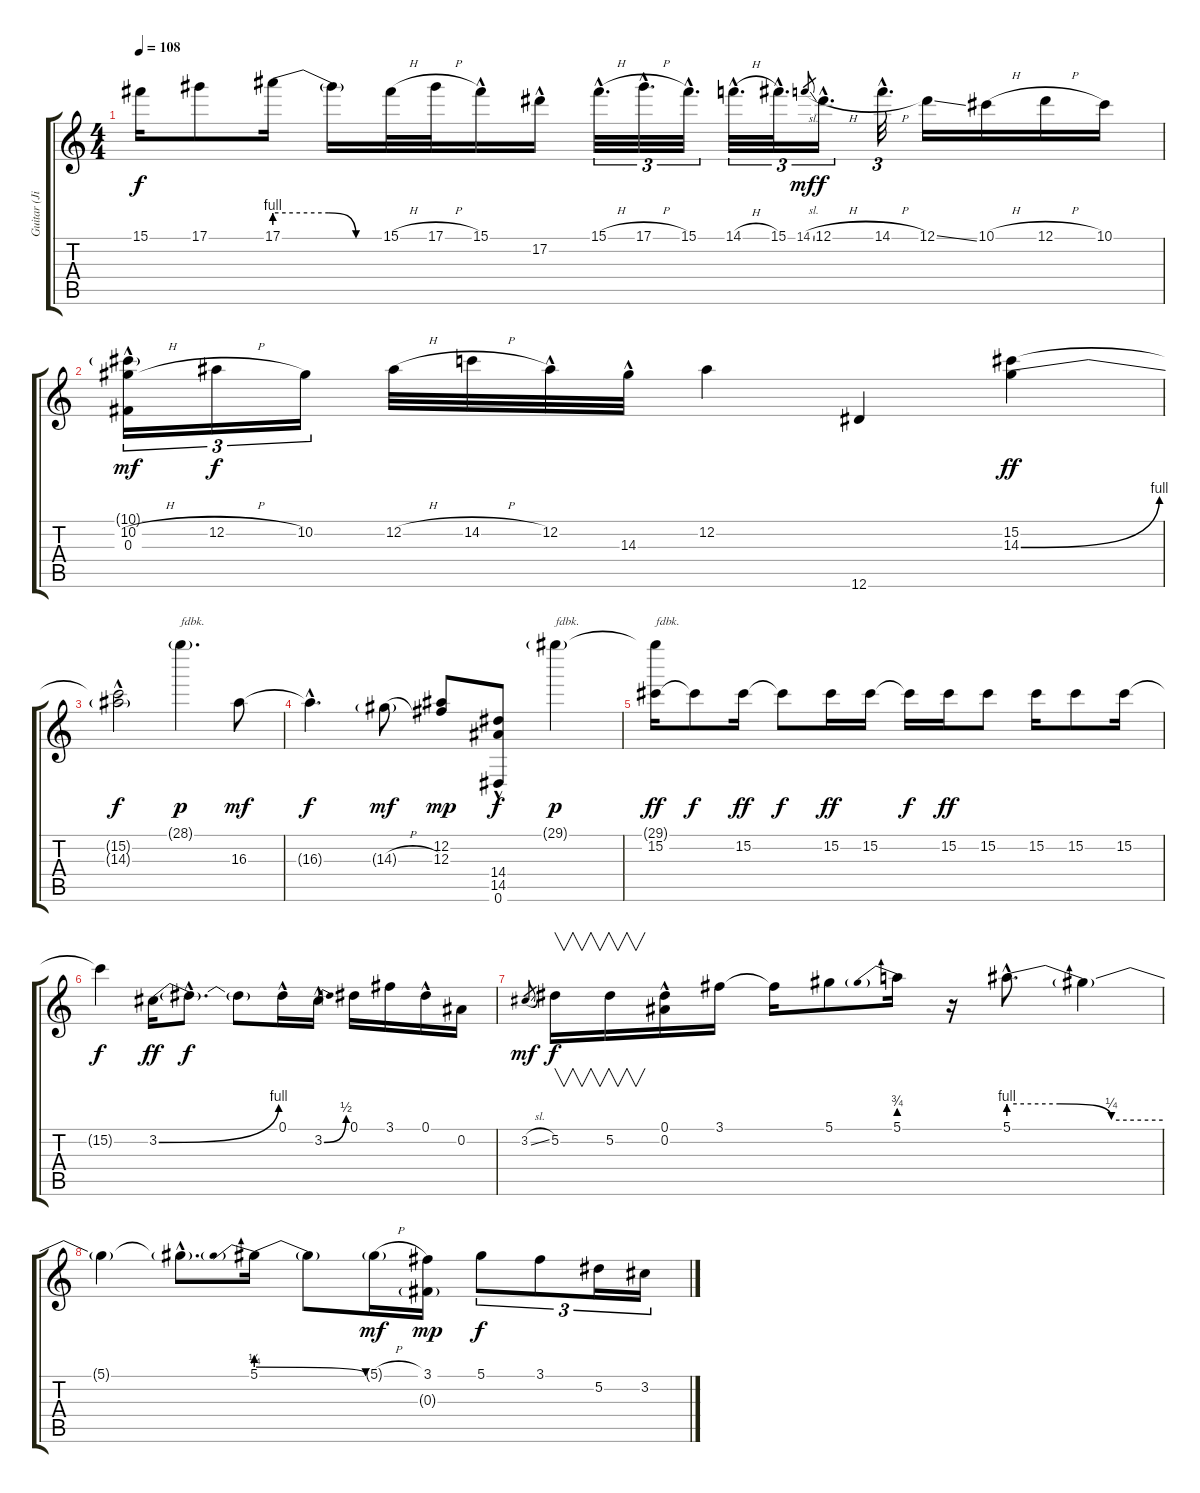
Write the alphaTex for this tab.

\track ("Guitar (Jimi Hendrix)" "Guitar (Ji") {instrument overdrivenguitar}
\staff {score tabs}
\tuning (Eb4 Bb3 Gb3 Db3 Ab2 Eb2) {hide}
\ts (4 4)
\tempo 108
\clef g2
\ks c
15.1.16{dy f} 17.1.8 17.1{be (custom 0 4 30 4 45 0 60 0)}.16 17.1{t}.16 15.1{h}.32 17.1{h}.32 15.1{hac}.16 17.2{hac}.16 15.1{h hac}.32{d tu (3 2)} 17.1{h hac}.32{d tu (3 2)} 15.1{hac}.32{d tu (3 2)} 14.1{h hac}.32{d tu (3 2)} 15.1{hac}.32{d tu (3 2)} 14.1{sl}.8{gr dy mf} 12.1{h hac}.16{d tu (3 2) dy f} 14.1{h hac}.32{d tu (3 2)} 12.1{ss}.16 10.1{h}.16 12.1{h}.16 10.1.16 |
(10.1{g hac} 10.2{h} 0.3{hac}).16{tu (3 2) dy mf} 12.2{h}.16{tu (3 2) dy f} 10.2.16{tu (3 2)} 12.2{h}.32 14.2{h}.32 12.2{hac}.32 14.3{hac}.32 12.2.4 12.6.4 (15.2 14.3{be (bend 0 0 60 4)}).4{dy ff} |
(15.2{hac t} 14.3{t}).2{dy f} 28.1{g}.4{d txt "fdbk." dy p} 16.3.8{dy mf} |
16.3{hac t}.4{d dy f} 14.3{h g}.8{dy mf} (12.2 12.3).8{dy mp} (14.4{hac} 14.5{hac} 0.6{hac}).8{dy f} 29.1{g}.4{txt "fdbk." dy p} |
(29.1{t} 15.2).16{txt "fdbk." dy ff} 15.2{t}.8{dy f} 15.2.16{dy ff} 15.2{t}.8{dy f} 15.2.16{dy ff} 15.2.16 15.2{t}.16{dy f} 15.2.16{dy ff} 15.2.8 15.2.16 15.2.8 15.2.16 |
15.2{t}.4{dy f} 3.2{be (bend 0 0 60 4)}.16{dy ff} 3.2{hac t}.8{d dy f} 3.2{t}.8 0.1{hac}.16 3.2{be (bend 0 0 60 2) hac}.16 0.1.16 3.1.16 0.1{hac}.16 0.2.16 |
3.2{sl}.8{gr dy mf} 5.2.16{v dy f} 5.2.16{v} (0.1 0.2{hac}).16 3.1.16 3.1{t}.16 5.1.8 5.1{be (prebend 0 3 60 3)}.16 r.16 5.1{be (custom 0 4 20 4 40 1 60 1) hac}.8{d} 5.1{t}.4 |
5.1{t}.4 5.1{hac t}.8{d} 5.1{be (prebendrelease 0 1 60 0)}.16 5.1{t}.8 5.1{h g}.16{dy mf} (3.1 0.3{g}).16{dy mp} 5.1.8{tu (3 2) dy f} 3.1.8{tu (3 2)} 5.2.16{tu (3 2)} 3.2.16{tu (3 2)}
